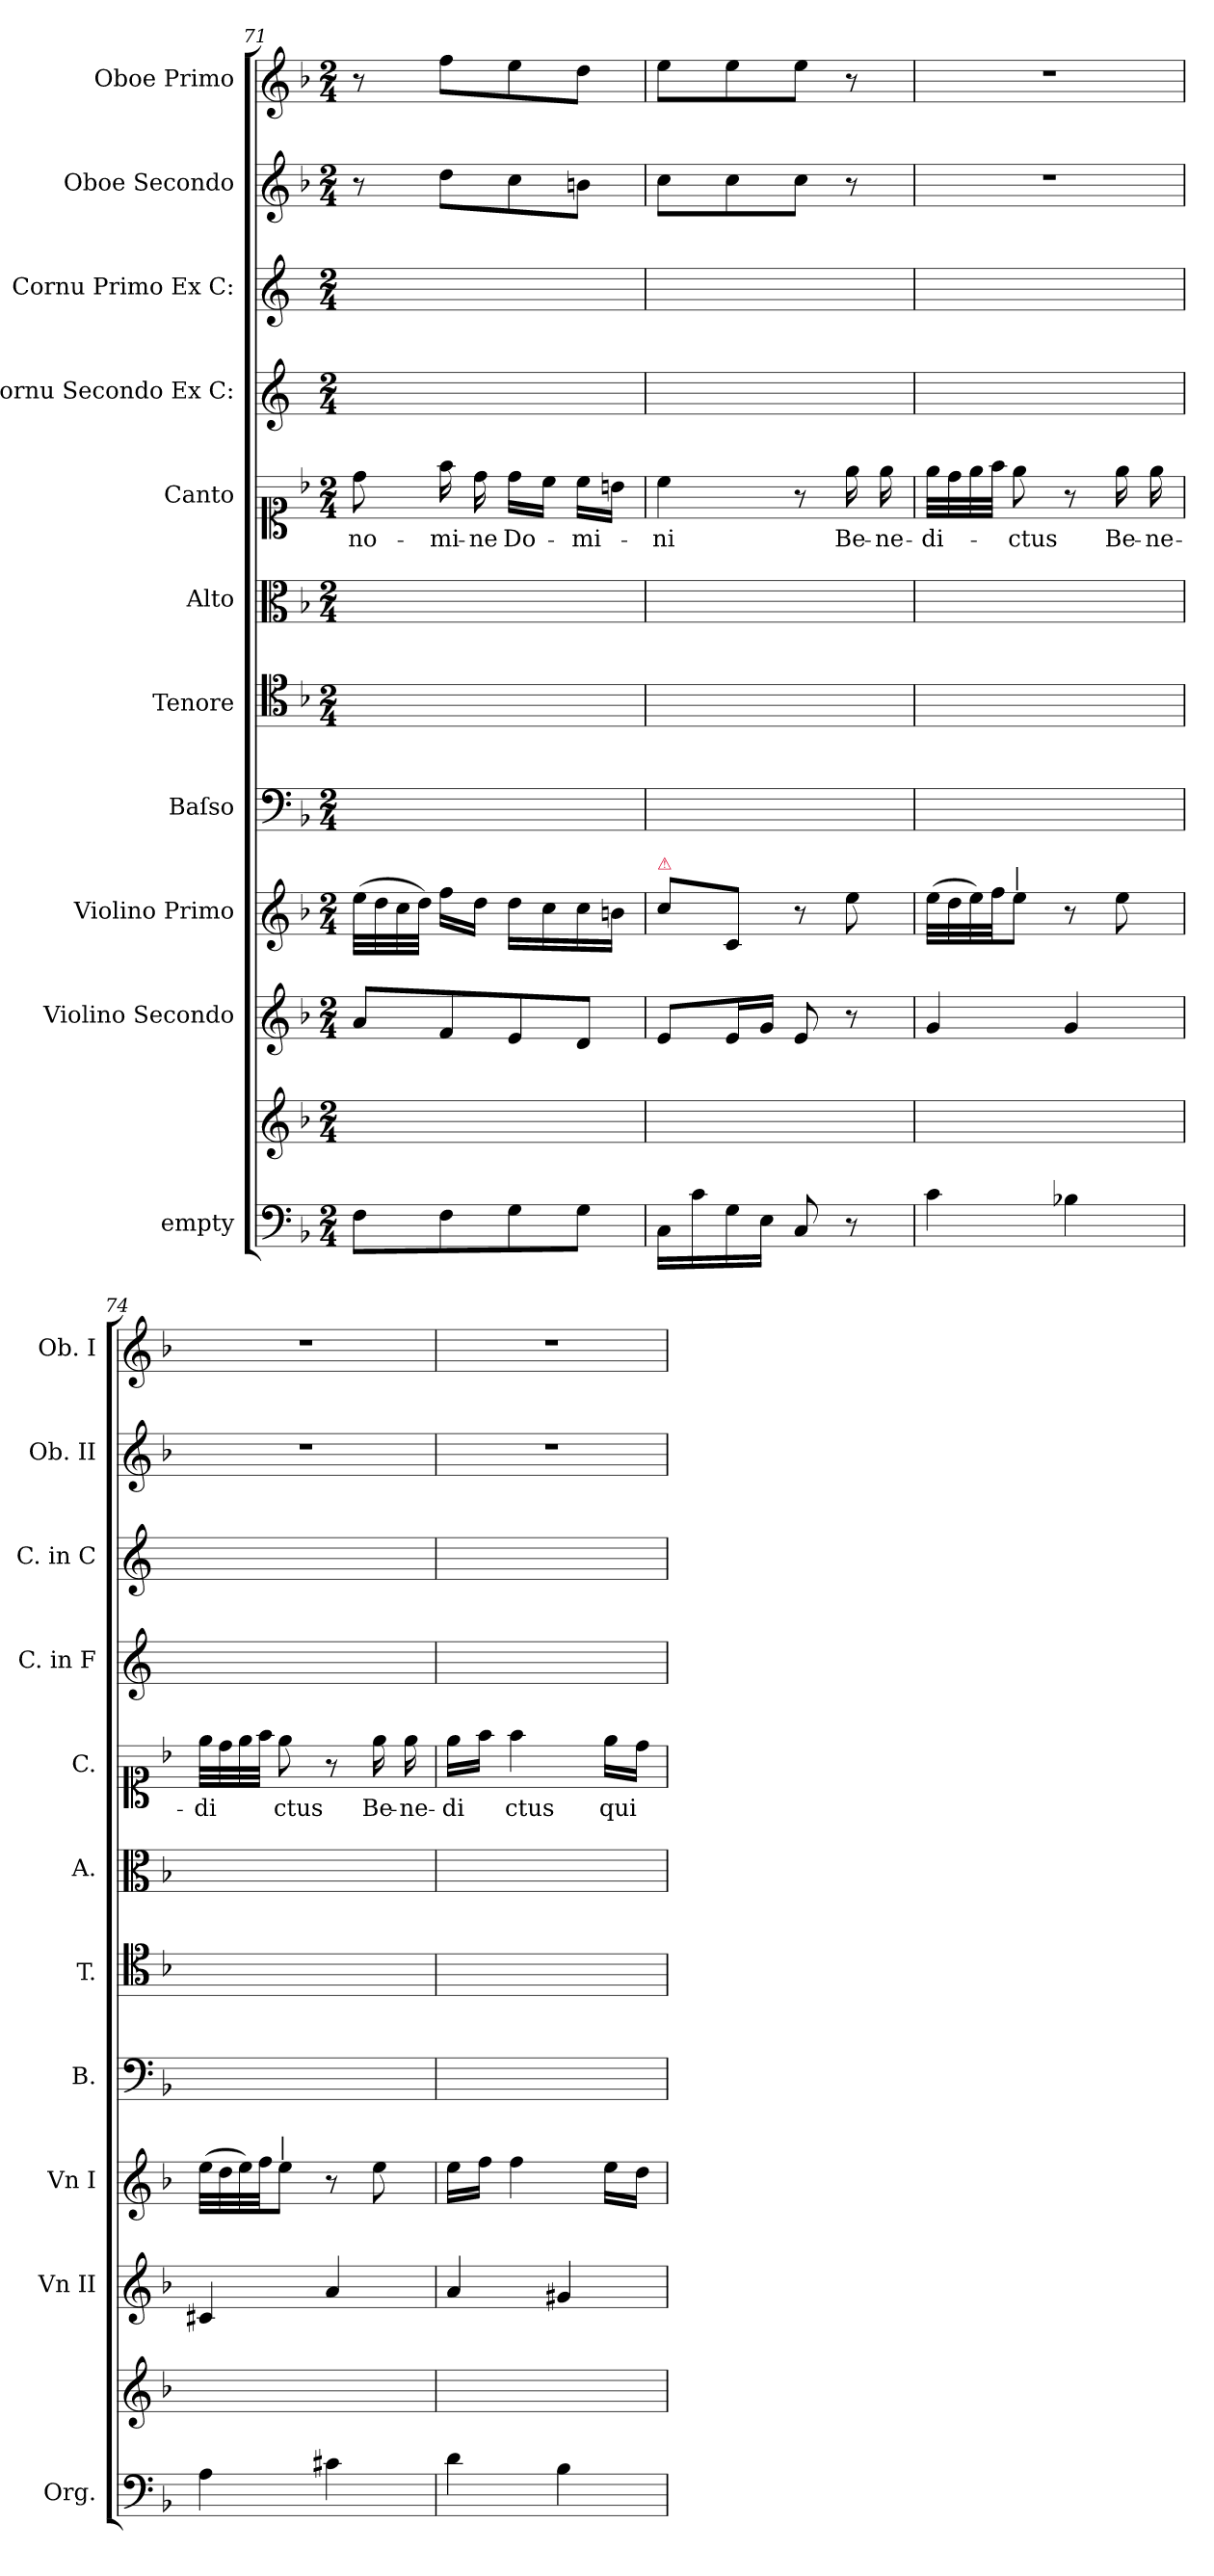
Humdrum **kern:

**kern	**kern	**kern	**kern	**kern	**kern	**kern	**kern	**text	**kern	**kern	**kern	**kern
*part11	*part11	*part10	*part9	*part8	*part7	*part6	*part5	*part5	*part4	*part3	*part2	*part1
*staff12	*staff11	*staff10	*staff9	*staff8	*staff7	*staff6	*staff5	*staff5	*staff4	*staff3	*staff2	*staff1
*I"empty	*	*I"Violino Secondo	*I"Violino Primo	*I"Baſso	*I"Tenore	*I"Alto	*I"Canto	*	*I"Cornu Secondo Ex C:	*I"Cornu Primo Ex C:	*I"Oboe Secondo	*I"Oboe Primo
*I'Org.	*	*I'Vn II	*I'Vn I	*I'B.	*I'T.	*I'A.	*I'C.	*	*I'C. in F	*I'C. in C	*I'Ob. II	*I'Ob. I
*clefF4	*clefG2	*clefG2	*clefG2	*clefF4	*clefC4	*clefC3	*clefC1	*	*clefG2	*clefG2	*clefG2	*clefG2
*	*	*	*	*	*	*	*	*	*ITrd4c7	*ITrd4c7	*	*
*k[b-]	*k[b-]	*k[b-]	*k[b-]	*k[b-]	*k[b-]	*k[b-]	*k[b-]	*	*k[b-]	*k[b-]	*k[b-]	*k[b-]
*F:	*F:	*F:	*F:	*F:	*F:	*F:	*F:	*	*F:	*F:	*F:	*F:
*M2/4	*M2/4	*M2/4	*M2/4	*M2/4	*M2/4	*M2/4	*M2/4	*	*M2/4	*M2/4	*M2/4	*M2/4
=71	=71	=71	=71	=71	=71	=71	=71	=71	=71	=71	=71	=71
8F\L	2ryy	8a/L	(32ee\LLL	2ryy	2ryy	2ryy	8dd\	no-	2ryy	2ryy	8r	8r
.	.	.	32dd\	.	.	.	.	.	.	.	.	.
.	.	.	32cc\	.	.	.	.	.	.	.	.	.
.	.	.	32dd\JJJ)	.	.	.	.	.	.	.	.	.
8F\	.	8f/	16ff\LL	.	.	.	16ff\	-mi-	.	.	8dd\L	8ff\L
.	.	.	16dd\JJ	.	.	.	16dd\	-ne	.	.	.	.
8G\	.	8e/	16dd\LL	.	.	.	16dd\LL	Do-	.	.	8cc\	8ee\
.	.	.	16cc\	.	.	.	16cc\JJ	.	.	.	.	.
8G\J	.	8d/J	16cc\	.	.	.	16cc\LL	-mi-	.	.	8bn\J	8dd\J
.	.	.	16bn\JJ	.	.	.	16bn\JJ	.	.	.	.	.
=72	=72	=72	=72	=72	=72	=72	=72	=72	=72	=72	=72	=72
!	!	!	!LO:TX:a:color=crimson:t=⚠	!	!	!	!	!	!	!	!	!
16C\LL	2ryy	8e/L	8cc\L	2ryy	2ryy	2ryy	4cc\	-ni	2ryy	2ryy	8cc\L	8ee\L
16c\	.	.	.	.	.	.	.	.	.	.	.	.
16G\	.	16e/L	8c/J	.	.	.	.	.	.	.	8cc\	8ee\
16E\JJ	.	16g/JJ	.	.	.	.	.	.	.	.	.	.
8C/	.	8e/	8r	.	.	.	8r	.	.	.	8cc\J	8ee\J
8r	.	8r	8ee\	.	.	.	16ee\	Be-	.	.	8r	8r
.	.	.	.	.	.	.	16ee\	-ne-	.	.	.	.
=73	=73	=73	=73	=73	=73	=73	=73	=73	=73	=73	=73	=73
4c\	2ryy	4g/	(32ee\LLL	2ryy	2ryy	2ryy	32ee\LLL	-di-	2ryy	2ryy	2r	2r
.	.	.	32dd\	.	.	.	32dd\	.	.	.	.	.
.	.	.	32ee\)	.	.	.	32ee\	.	.	.	.	.
.	.	.	32ff\JJ	.	.	.	32ff\JJJ	.	.	.	.	.
!	!	!	!LO:TX:a:t=|	!	!	!	!	!	!	!	!	!
.	.	.	8ee\J	.	.	.	8ee\	-ctus	.	.	.	.
4B-X\	.	4g/	8r	.	.	.	8r	.	.	.	.	.
!	!	!	!	!	!	!	!	!LO:LY:i	!	!	!	!
.	.	.	8ee\	.	.	.	16ee\	Be-	.	.	.	.
!	!	!	!	!	!	!	!	!LO:LY:i	!	!	!	!
.	.	.	.	.	.	.	16ee\	-ne-	.	.	.	.
=74	=74	=74	=74	=74	=74	=74	=74	=74	=74	=74	=74	=74
!	!	!	!	!	!	!	!	!LO:LY:i	!	!	!	!
4A\	2ryy	4c#X/	(32ee\LLL	2ryy	2ryy	2ryy	32ee\LLL	-di	2ryy	2ryy	2r	2r
.	.	.	32dd\	.	.	.	32dd\	.	.	.	.	.
.	.	.	32ee\)	.	.	.	32ee\	.	.	.	.	.
.	.	.	32ff\JJ	.	.	.	32ff\JJJ	.	.	.	.	.
!	!	!	!LO:TX:a:t=|	!	!	!	!	!	!	!	!	!
!	!	!	!	!	!	!	!	!LO:LY:i	!	!	!	!
.	.	.	8ee\J	.	.	.	8ee\	ctus	.	.	.	.
4c#X\	.	4a/	8r	.	.	.	8r	.	.	.	.	.
!	!	!	!	!	!	!	!	!LO:LY:i	!	!	!	!
.	.	.	8ee\	.	.	.	16ee\	Be-	.	.	.	.
!	!	!	!	!	!	!	!	!LO:LY:i	!	!	!	!
.	.	.	.	.	.	.	16ee\	-ne-	.	.	.	.
=75	=75	=75	=75	=75	=75	=75	=75	=75	=75	=75	=75	=75
!	!	!	!	!	!	!	!	!LO:LY:i	!	!	!	!
4d\	2ryy	4a/	16ee\LL	2ryy	2ryy	2ryy	16ee\LL	-di	2ryy	2ryy	2r	2r
.	.	.	16ff\JJ	.	.	.	16ff\JJ	.	.	.	.	.
!	!	!	!	!	!	!	!	!LO:LY:i	!	!	!	!
.	.	.	4ff\	.	.	.	4ff\	ctus	.	.	.	.
4B-\	.	4g#X/	.	.	.	.	.	.	.	.	.	.
.	.	.	16ee\LL	.	.	.	16ee\LL	qui	.	.	.	.
.	.	.	16dd\JJ	.	.	.	16dd\JJ	.	.	.	.	.
=	=	=	=	=	=	=	=	=	=	=	=	=
*-	*-	*-	*-	*-	*-	*-	*-	*-	*-	*-	*-	*-
